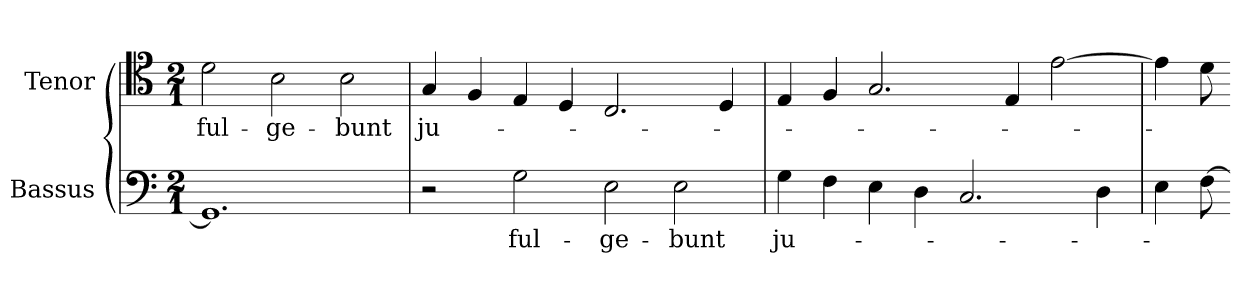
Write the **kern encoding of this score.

**kern	**text	**kern	**text
*part2	*part2	*part1	*part1
*staff2	*staff2	*staff1	*staff1
*I"Bassus	*	*I"Tenor	*
*I'B	*	*I'T	*
*clefF4	*	*clefC4	*
*k[]	*	*k[]	*
*G:mix	*	*G:mix	*
*M2/1	*	*M2/1	*
*MM180	*	*MM180	*
=	=	=	=
1.GG]	.	2d	ful-
.	.	2B	-ge-
.	.	2B	-bunt
=7	=7	=7	=7
2r	.	4G	ju-
.	.	4F	.
2G	ful-	4E	.
.	.	4D	.
2E	-ge-	2.C	.
2E	-bunt	.	.
.	.	4D	.
=8	=8	=8	=8
4G	ju-	4E	.
4F	.	4F	.
4E	.	2.G	.
4D	.	.	.
2.C	.	.	.
.	.	4E	.
.	.	[2e	.
4D	.	.	.
=9	=9	=9	=9
4E	.	4e]	.
[8F	.	8d	.
=-	=-	=-	=-
*-	*-	*-	*-
